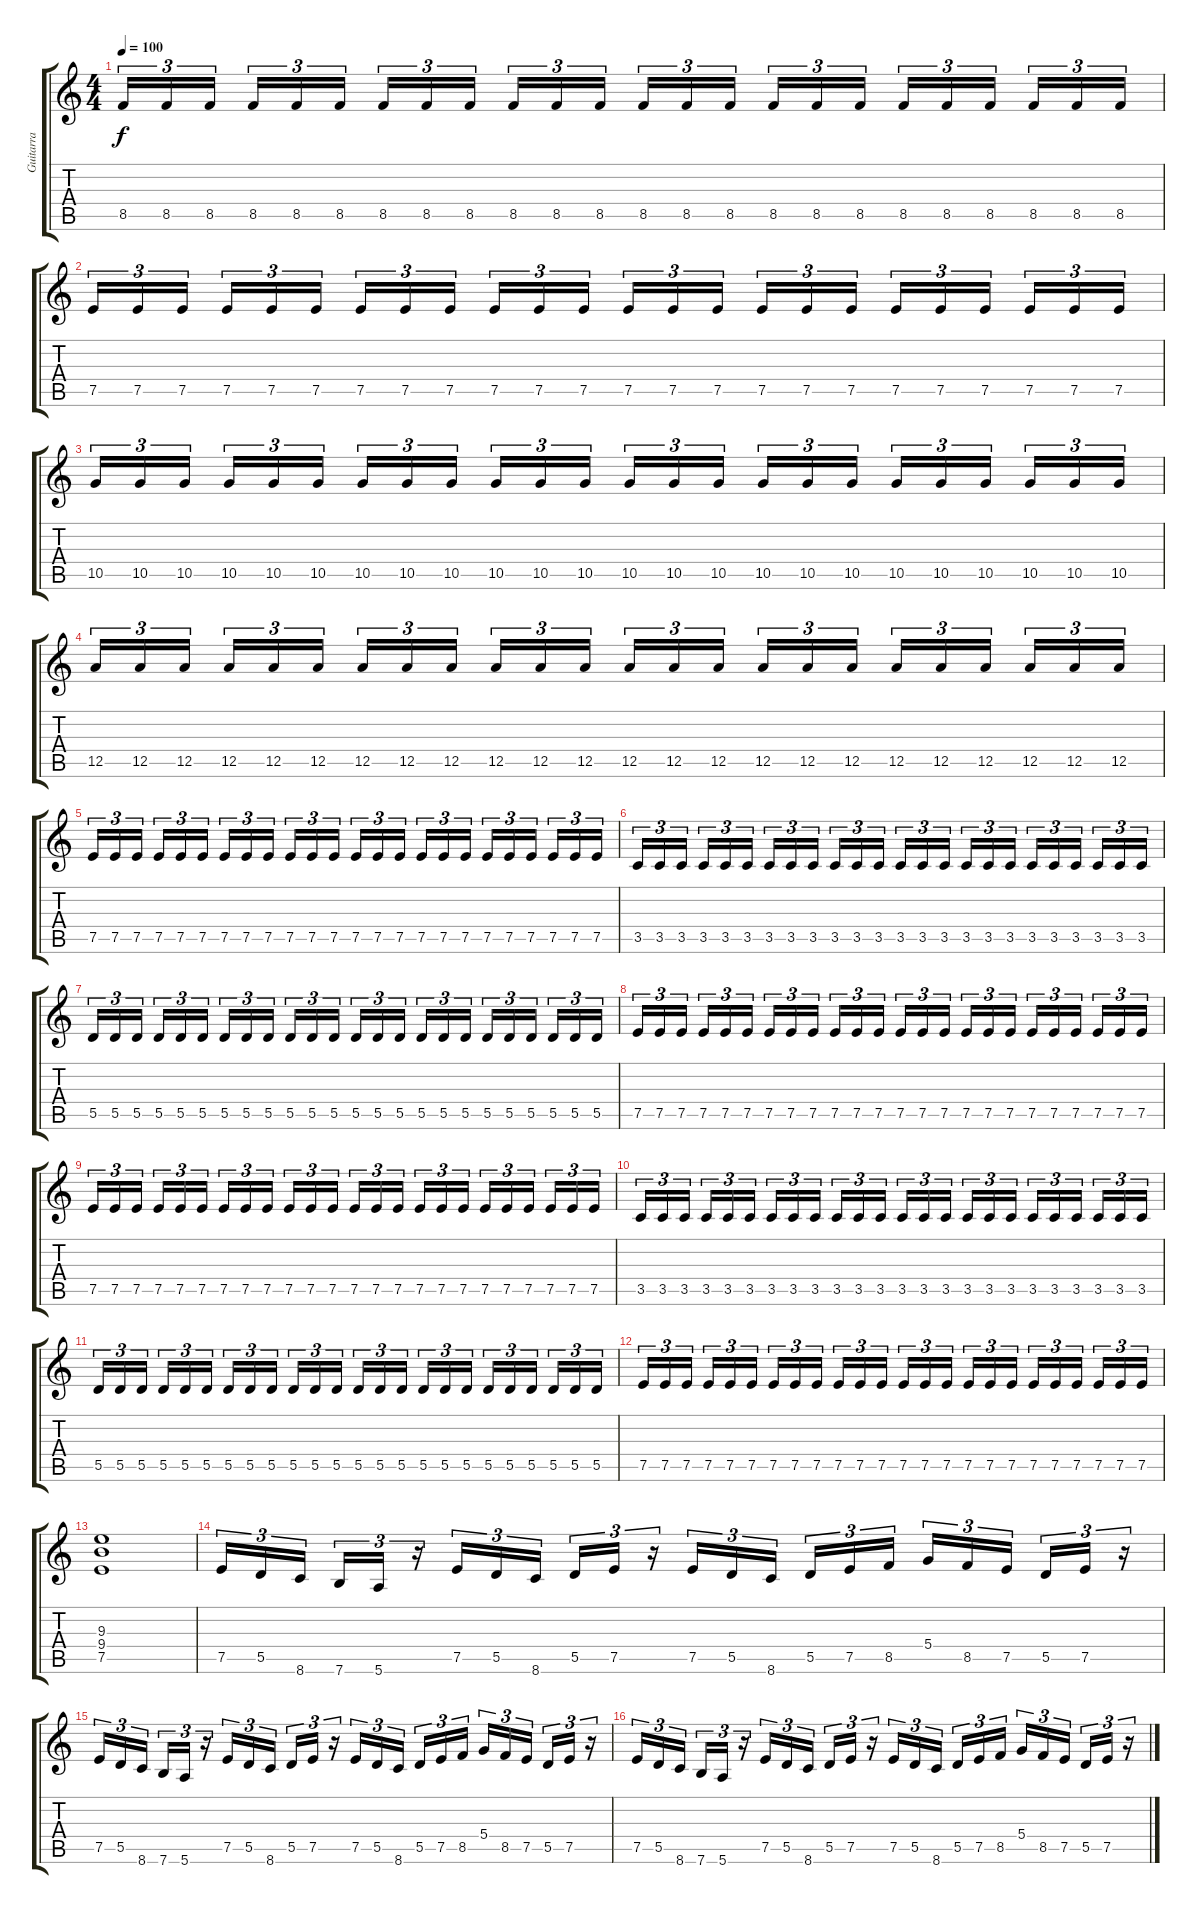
\track ("Guitarra" "Guitarra") {instrument distortionguitar}
\staff {score tabs}
\tuning (E4 B3 G3 D3 A2 E2) {hide}
\ts (4 4)
\tempo 100
\clef g2
\ks c
8.5.16{tu (3 2) dy f} 8.5.16{tu (3 2)} 8.5.16{tu (3 2)} 8.5.16{tu (3 2)} 8.5.16{tu (3 2)} 8.5.16{tu (3 2)} 8.5.16{tu (3 2)} 8.5.16{tu (3 2)} 8.5.16{tu (3 2)} 8.5.16{tu (3 2)} 8.5.16{tu (3 2)} 8.5.16{tu (3 2)} 8.5.16{tu (3 2)} 8.5.16{tu (3 2)} 8.5.16{tu (3 2)} 8.5.16{tu (3 2)} 8.5.16{tu (3 2)} 8.5.16{tu (3 2)} 8.5.16{tu (3 2)} 8.5.16{tu (3 2)} 8.5.16{tu (3 2)} 8.5.16{tu (3 2)} 8.5.16{tu (3 2)} 8.5.16{tu (3 2)} |
7.5.16{tu (3 2)} 7.5.16{tu (3 2)} 7.5.16{tu (3 2)} 7.5.16{tu (3 2)} 7.5.16{tu (3 2)} 7.5.16{tu (3 2)} 7.5.16{tu (3 2)} 7.5.16{tu (3 2)} 7.5.16{tu (3 2)} 7.5.16{tu (3 2)} 7.5.16{tu (3 2)} 7.5.16{tu (3 2)} 7.5.16{tu (3 2)} 7.5.16{tu (3 2)} 7.5.16{tu (3 2)} 7.5.16{tu (3 2)} 7.5.16{tu (3 2)} 7.5.16{tu (3 2)} 7.5.16{tu (3 2)} 7.5.16{tu (3 2)} 7.5.16{tu (3 2)} 7.5.16{tu (3 2)} 7.5.16{tu (3 2)} 7.5.16{tu (3 2)} |
10.5.16{tu (3 2)} 10.5.16{tu (3 2)} 10.5.16{tu (3 2)} 10.5.16{tu (3 2)} 10.5.16{tu (3 2)} 10.5.16{tu (3 2)} 10.5.16{tu (3 2)} 10.5.16{tu (3 2)} 10.5.16{tu (3 2)} 10.5.16{tu (3 2)} 10.5.16{tu (3 2)} 10.5.16{tu (3 2)} 10.5.16{tu (3 2)} 10.5.16{tu (3 2)} 10.5.16{tu (3 2)} 10.5.16{tu (3 2)} 10.5.16{tu (3 2)} 10.5.16{tu (3 2)} 10.5.16{tu (3 2)} 10.5.16{tu (3 2)} 10.5.16{tu (3 2)} 10.5.16{tu (3 2)} 10.5.16{tu (3 2)} 10.5.16{tu (3 2)} |
12.5.16{tu (3 2)} 12.5.16{tu (3 2)} 12.5.16{tu (3 2)} 12.5.16{tu (3 2)} 12.5.16{tu (3 2)} 12.5.16{tu (3 2)} 12.5.16{tu (3 2)} 12.5.16{tu (3 2)} 12.5.16{tu (3 2)} 12.5.16{tu (3 2)} 12.5.16{tu (3 2)} 12.5.16{tu (3 2)} 12.5.16{tu (3 2)} 12.5.16{tu (3 2)} 12.5.16{tu (3 2)} 12.5.16{tu (3 2)} 12.5.16{tu (3 2)} 12.5.16{tu (3 2)} 12.5.16{tu (3 2)} 12.5.16{tu (3 2)} 12.5.16{tu (3 2)} 12.5.16{tu (3 2)} 12.5.16{tu (3 2)} 12.5.16{tu (3 2)} |
7.5.16{tu (3 2)} 7.5.16{tu (3 2)} 7.5.16{tu (3 2)} 7.5.16{tu (3 2)} 7.5.16{tu (3 2)} 7.5.16{tu (3 2)} 7.5.16{tu (3 2)} 7.5.16{tu (3 2)} 7.5.16{tu (3 2)} 7.5.16{tu (3 2)} 7.5.16{tu (3 2)} 7.5.16{tu (3 2)} 7.5.16{tu (3 2)} 7.5.16{tu (3 2)} 7.5.16{tu (3 2)} 7.5.16{tu (3 2)} 7.5.16{tu (3 2)} 7.5.16{tu (3 2)} 7.5.16{tu (3 2)} 7.5.16{tu (3 2)} 7.5.16{tu (3 2)} 7.5.16{tu (3 2)} 7.5.16{tu (3 2)} 7.5.16{tu (3 2)} |
3.5.16{tu (3 2)} 3.5.16{tu (3 2)} 3.5.16{tu (3 2)} 3.5.16{tu (3 2)} 3.5.16{tu (3 2)} 3.5.16{tu (3 2)} 3.5.16{tu (3 2)} 3.5.16{tu (3 2)} 3.5.16{tu (3 2)} 3.5.16{tu (3 2)} 3.5.16{tu (3 2)} 3.5.16{tu (3 2)} 3.5.16{tu (3 2)} 3.5.16{tu (3 2)} 3.5.16{tu (3 2)} 3.5.16{tu (3 2)} 3.5.16{tu (3 2)} 3.5.16{tu (3 2)} 3.5.16{tu (3 2)} 3.5.16{tu (3 2)} 3.5.16{tu (3 2)} 3.5.16{tu (3 2)} 3.5.16{tu (3 2)} 3.5.16{tu (3 2)} |
5.5.16{tu (3 2)} 5.5.16{tu (3 2)} 5.5.16{tu (3 2)} 5.5.16{tu (3 2)} 5.5.16{tu (3 2)} 5.5.16{tu (3 2)} 5.5.16{tu (3 2)} 5.5.16{tu (3 2)} 5.5.16{tu (3 2)} 5.5.16{tu (3 2)} 5.5.16{tu (3 2)} 5.5.16{tu (3 2)} 5.5.16{tu (3 2)} 5.5.16{tu (3 2)} 5.5.16{tu (3 2)} 5.5.16{tu (3 2)} 5.5.16{tu (3 2)} 5.5.16{tu (3 2)} 5.5.16{tu (3 2)} 5.5.16{tu (3 2)} 5.5.16{tu (3 2)} 5.5.16{tu (3 2)} 5.5.16{tu (3 2)} 5.5.16{tu (3 2)} |
7.5.16{tu (3 2)} 7.5.16{tu (3 2)} 7.5.16{tu (3 2)} 7.5.16{tu (3 2)} 7.5.16{tu (3 2)} 7.5.16{tu (3 2)} 7.5.16{tu (3 2)} 7.5.16{tu (3 2)} 7.5.16{tu (3 2)} 7.5.16{tu (3 2)} 7.5.16{tu (3 2)} 7.5.16{tu (3 2)} 7.5.16{tu (3 2)} 7.5.16{tu (3 2)} 7.5.16{tu (3 2)} 7.5.16{tu (3 2)} 7.5.16{tu (3 2)} 7.5.16{tu (3 2)} 7.5.16{tu (3 2)} 7.5.16{tu (3 2)} 7.5.16{tu (3 2)} 7.5.16{tu (3 2)} 7.5.16{tu (3 2)} 7.5.16{tu (3 2)} |
7.5.16{tu (3 2)} 7.5.16{tu (3 2)} 7.5.16{tu (3 2)} 7.5.16{tu (3 2)} 7.5.16{tu (3 2)} 7.5.16{tu (3 2)} 7.5.16{tu (3 2)} 7.5.16{tu (3 2)} 7.5.16{tu (3 2)} 7.5.16{tu (3 2)} 7.5.16{tu (3 2)} 7.5.16{tu (3 2)} 7.5.16{tu (3 2)} 7.5.16{tu (3 2)} 7.5.16{tu (3 2)} 7.5.16{tu (3 2)} 7.5.16{tu (3 2)} 7.5.16{tu (3 2)} 7.5.16{tu (3 2)} 7.5.16{tu (3 2)} 7.5.16{tu (3 2)} 7.5.16{tu (3 2)} 7.5.16{tu (3 2)} 7.5.16{tu (3 2)} |
3.5.16{tu (3 2)} 3.5.16{tu (3 2)} 3.5.16{tu (3 2)} 3.5.16{tu (3 2)} 3.5.16{tu (3 2)} 3.5.16{tu (3 2)} 3.5.16{tu (3 2)} 3.5.16{tu (3 2)} 3.5.16{tu (3 2)} 3.5.16{tu (3 2)} 3.5.16{tu (3 2)} 3.5.16{tu (3 2)} 3.5.16{tu (3 2)} 3.5.16{tu (3 2)} 3.5.16{tu (3 2)} 3.5.16{tu (3 2)} 3.5.16{tu (3 2)} 3.5.16{tu (3 2)} 3.5.16{tu (3 2)} 3.5.16{tu (3 2)} 3.5.16{tu (3 2)} 3.5.16{tu (3 2)} 3.5.16{tu (3 2)} 3.5.16{tu (3 2)} |
5.5.16{tu (3 2)} 5.5.16{tu (3 2)} 5.5.16{tu (3 2)} 5.5.16{tu (3 2)} 5.5.16{tu (3 2)} 5.5.16{tu (3 2)} 5.5.16{tu (3 2)} 5.5.16{tu (3 2)} 5.5.16{tu (3 2)} 5.5.16{tu (3 2)} 5.5.16{tu (3 2)} 5.5.16{tu (3 2)} 5.5.16{tu (3 2)} 5.5.16{tu (3 2)} 5.5.16{tu (3 2)} 5.5.16{tu (3 2)} 5.5.16{tu (3 2)} 5.5.16{tu (3 2)} 5.5.16{tu (3 2)} 5.5.16{tu (3 2)} 5.5.16{tu (3 2)} 5.5.16{tu (3 2)} 5.5.16{tu (3 2)} 5.5.16{tu (3 2)} |
7.5.16{tu (3 2)} 7.5.16{tu (3 2)} 7.5.16{tu (3 2)} 7.5.16{tu (3 2)} 7.5.16{tu (3 2)} 7.5.16{tu (3 2)} 7.5.16{tu (3 2)} 7.5.16{tu (3 2)} 7.5.16{tu (3 2)} 7.5.16{tu (3 2)} 7.5.16{tu (3 2)} 7.5.16{tu (3 2)} 7.5.16{tu (3 2)} 7.5.16{tu (3 2)} 7.5.16{tu (3 2)} 7.5.16{tu (3 2)} 7.5.16{tu (3 2)} 7.5.16{tu (3 2)} 7.5.16{tu (3 2)} 7.5.16{tu (3 2)} 7.5.16{tu (3 2)} 7.5.16{tu (3 2)} 7.5.16{tu (3 2)} 7.5.16{tu (3 2)} |
(9.3 9.4 7.5).1 |
7.5.16{tu (3 2)} 5.5.16{tu (3 2)} 8.6.16{tu (3 2)} 7.6.16{tu (3 2)} 5.6.16{tu (3 2)} r.16{tu (3 2)} 7.5.16{tu (3 2)} 5.5.16{tu (3 2)} 8.6.16{tu (3 2)} 5.5.16{tu (3 2)} 7.5.16{tu (3 2)} r.16{tu (3 2)} 7.5.16{tu (3 2)} 5.5.16{tu (3 2)} 8.6.16{tu (3 2)} 5.5.16{tu (3 2)} 7.5.16{tu (3 2)} 8.5.16{tu (3 2)} 5.4.16{tu (3 2)} 8.5.16{tu (3 2)} 7.5.16{tu (3 2)} 5.5.16{tu (3 2)} 7.5.16{tu (3 2)} r.16{tu (3 2)} |
7.5.16{tu (3 2)} 5.5.16{tu (3 2)} 8.6.16{tu (3 2)} 7.6.16{tu (3 2)} 5.6.16{tu (3 2)} r.16{tu (3 2)} 7.5.16{tu (3 2)} 5.5.16{tu (3 2)} 8.6.16{tu (3 2)} 5.5.16{tu (3 2)} 7.5.16{tu (3 2)} r.16{tu (3 2)} 7.5.16{tu (3 2)} 5.5.16{tu (3 2)} 8.6.16{tu (3 2)} 5.5.16{tu (3 2)} 7.5.16{tu (3 2)} 8.5.16{tu (3 2)} 5.4.16{tu (3 2)} 8.5.16{tu (3 2)} 7.5.16{tu (3 2)} 5.5.16{tu (3 2)} 7.5.16{tu (3 2)} r.16{tu (3 2)} |
7.5.16{tu (3 2)} 5.5.16{tu (3 2)} 8.6.16{tu (3 2)} 7.6.16{tu (3 2)} 5.6.16{tu (3 2)} r.16{tu (3 2)} 7.5.16{tu (3 2)} 5.5.16{tu (3 2)} 8.6.16{tu (3 2)} 5.5.16{tu (3 2)} 7.5.16{tu (3 2)} r.16{tu (3 2)} 7.5.16{tu (3 2)} 5.5.16{tu (3 2)} 8.6.16{tu (3 2)} 5.5.16{tu (3 2)} 7.5.16{tu (3 2)} 8.5.16{tu (3 2)} 5.4.16{tu (3 2)} 8.5.16{tu (3 2)} 7.5.16{tu (3 2)} 5.5.16{tu (3 2)} 7.5.16{tu (3 2)} r.16{tu (3 2)}
